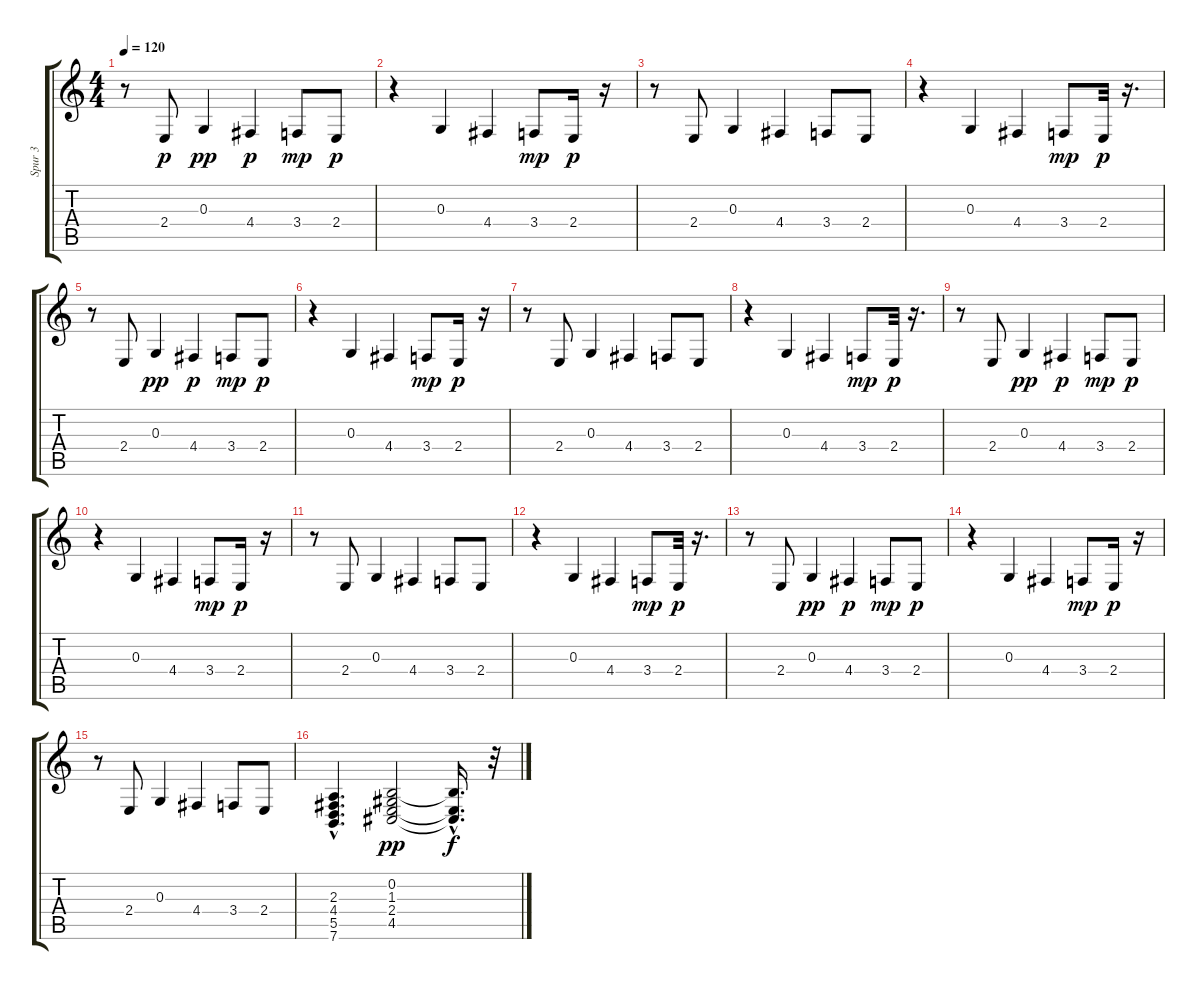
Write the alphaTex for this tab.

\track ("Spur 3" "Spur 3") {instrument electricpiano2}
\staff {score tabs}
\tuning (E4 B3 G3 D3 A2 E2) {hide}
\ts (4 4)
\tempo 120
\clef g2
\ks c
r.8{dy p} 2.4.8 0.3.4{dy pp} 4.4.4{dy p} 3.4.8{dy mp} 2.4.8{dy p} |
r.4 0.3.4 4.4.4 3.4.8{dy mp} 2.4.16{dy p} r.16 |
r.8 2.4.8 0.3.4 4.4.4 3.4.8 2.4.8 |
r.4 0.3.4 4.4.4 3.4.8{dy mp} 2.4.32{dy p} r.16{d} |
r.8 2.4.8 0.3.4{dy pp} 4.4.4{dy p} 3.4.8{dy mp} 2.4.8{dy p} |
r.4 0.3.4 4.4.4 3.4.8{dy mp} 2.4.16{dy p} r.16 |
r.8 2.4.8 0.3.4 4.4.4 3.4.8 2.4.8 |
r.4 0.3.4 4.4.4 3.4.8{dy mp} 2.4.32{dy p} r.16{d} |
r.8 2.4.8 0.3.4{dy pp} 4.4.4{dy p} 3.4.8{dy mp} 2.4.8{dy p} |
r.4 0.3.4 4.4.4 3.4.8{dy mp} 2.4.16{dy p} r.16 |
r.8 2.4.8 0.3.4 4.4.4 3.4.8 2.4.8 |
r.4 0.3.4 4.4.4 3.4.8{dy mp} 2.4.32{dy p} r.16{d} |
r.8 2.4.8 0.3.4{dy pp} 4.4.4{dy p} 3.4.8{dy mp} 2.4.8{dy p} |
r.4 0.3.4 4.4.4 3.4.8{dy mp} 2.4.16{dy p} r.16 |
r.8 2.4.8 0.3.4 4.4.4 3.4.8 2.4.8 |
(2.3 4.4{hac} 5.5{hac} 7.6{hac}).4{d} (0.2 1.3 2.4 4.5).2{dy pp} (0.2{hac t} 2.4{hac t} 4.5{hac t}).16{d dy f} r.32
